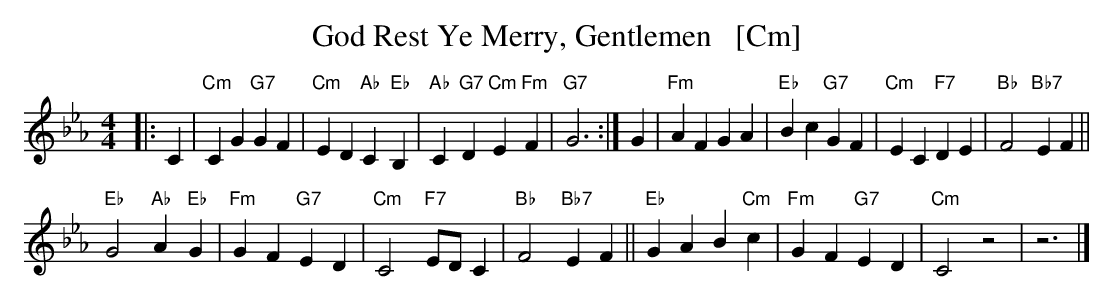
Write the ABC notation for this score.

X:1
T: God Rest Ye Merry, Gentlemen   [Cm]
M: 4/4
L: 1/4
K: Cm
|: C |\
"Cm"CG "G7"GF | "Cm"ED "Ab"C"Eb"B, | "Ab"C"G7"D "Cm"E"Fm"F | "G7"G3 :|\
G |\
"Fm"AF GA | "Eb"Bc "G7"GF | "Cm"EC "F7"DE | "Bb"F2 "Bb7"EF ||
"Eb"G2 "Ab"A"Eb"G | "Fm"GF "G7"ED | "Cm"C2 "F7"E/D/C | "Bb"F2 "Bb7"EF ||\
"Eb"GA B"Cm"c | "Fm"GF "G7"ED | "Cm"C2 z2 | z3 |]
